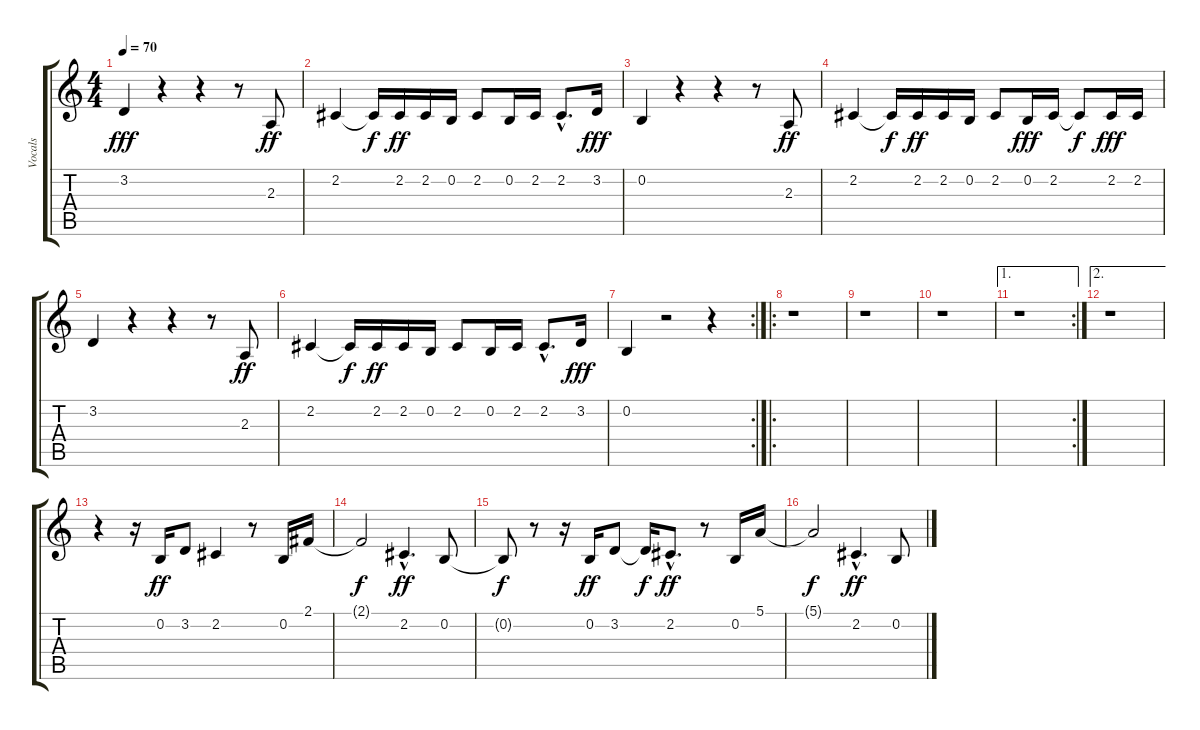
\track ("Vocals" "Vocals") {instrument voiceoohs}
\staff {score tabs}
\tuning (E4 B3 G3 D3 A2 E2) {hide}
\ts (4 4)
\tempo 70
\clef g2
\ks c
3.2.4{dy fff} r.4 r.4 r.8 2.3.8{dy ff} |
2.2.4 2.2{t}.16{dy f} 2.2.16{dy ff} 2.2.16 0.2.16 2.2.8 0.2.16 2.2.16 2.2{hac}.8{d} 3.2.16{dy fff} |
0.2.4 r.4 r.4 r.8 2.3.8{dy ff} |
2.2.4 2.2{t}.16{dy f} 2.2.16{dy ff} 2.2.16 0.2.16 2.2.8 0.2.16{dy fff} 2.2.16 2.2{t}.8{dy f} 2.2.16{dy fff} 2.2.16 |
3.2.4 r.4 r.4 r.8 2.3.8{dy ff} |
2.2.4 2.2{t}.16{dy f} 2.2.16{dy ff} 2.2.16 0.2.16 2.2.8 0.2.16 2.2.16 2.2{hac}.8{d} 3.2.16{dy fff} |
\rc 2
0.2.4 r.2 r.4 |
\ro
r.1 |
r.1 |
r.1 |
\ae 1
\rc 2
r.1 |
\ae 2
r.1 |
r.4 r.16 0.2.16{dy ff} 3.2.8 2.2.4 r.8 0.2.16 2.1.16 |
2.1{t}.2{dy f} 2.2{hac}.4{d dy ff} 0.2.8 |
0.2{t}.8{dy f} r.8 r.16 0.2.16{dy ff} 3.2.8 3.2{t}.16{dy f} 2.2{hac}.8{d dy ff} r.8 0.2.16 5.1.16 |
5.1{t}.2{dy f} 2.2{hac}.4{d dy ff} 0.2.8
